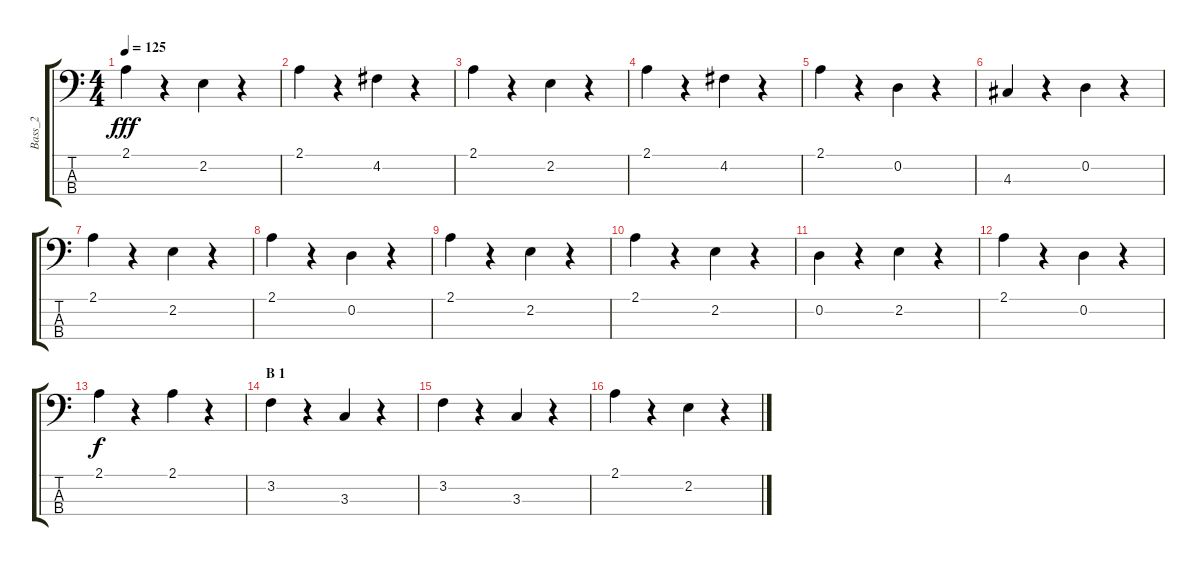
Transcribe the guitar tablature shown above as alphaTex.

\track ("Bass_2" "Bass_2") {instrument electricguitarmuted}
\staff {score tabs}
\tuning (G2 D2 A1 E1) {hide}
\ts (4 4)
\tempo 125
\clef f4
\ks c
2.1.4{dy fff} r.4 2.2.4 r.4 |
2.1.4 r.4 4.2.4 r.4 |
2.1.4 r.4 2.2.4 r.4 |
2.1.4 r.4 4.2.4 r.4 |
2.1.4 r.4 0.2.4 r.4 |
4.3.4 r.4 0.2.4 r.4 |
2.1.4 r.4 2.2.4 r.4 |
2.1.4 r.4 0.2.4 r.4 |
2.1.4 r.4 2.2.4 r.4 |
2.1.4 r.4 2.2.4 r.4 |
0.2.4 r.4 2.2.4 r.4 |
2.1.4 r.4 0.2.4 r.4 |
2.1.4{dy f} r.4 2.1.4 r.4 |
\section ("" "B 1")
3.2.4 r.4 3.3.4 r.4 |
3.2.4 r.4 3.3.4 r.4 |
2.1.4 r.4 2.2.4 r.4
